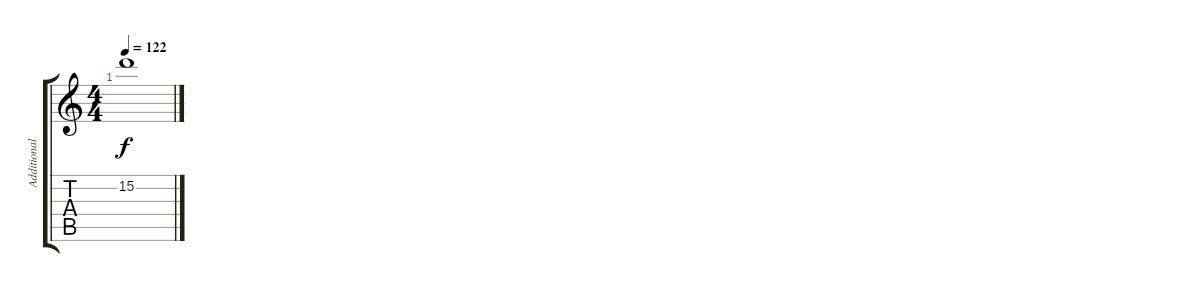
\track ("Additional guitar" "Additional") {instrument distortionguitar}
\staff {score tabs}
\tuning (E4 B3 G3 D3 A2 E2) {hide}
\ts (4 4)
\tempo 122
\clef g2
\ks c
15.2{t}.1{dy f}
